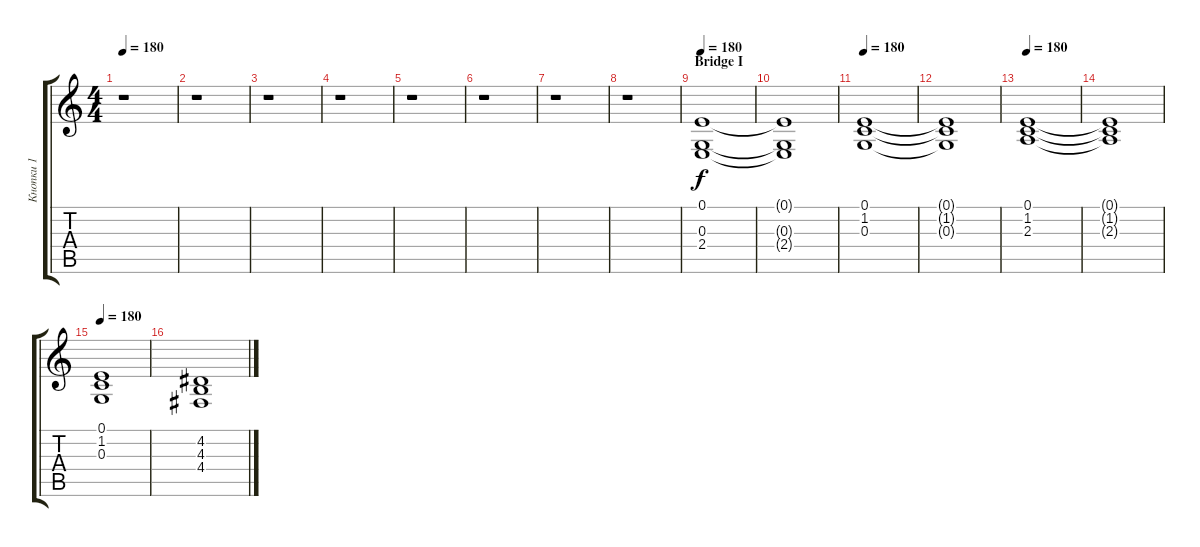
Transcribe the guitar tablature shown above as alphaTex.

\track ("Кнопки 1" "Кнопки 1") {instrument stringensemble2}
\staff {score tabs}
\tuning (E4 B3 G3 D3 A2 E2) {hide}
\ts (4 4)
\tempo 180
\clef g2
\ks c
r.1{dy f} |
r.1 |
r.1 |
r.1 |
r.1 |
r.1 |
r.1 |
r.1 |
\section ("" "Bridge I")
\tempo 180
(0.1 0.3 2.4).1 |
(0.1{t} 0.3{t} 2.4{t}).1 |
\tempo 180
(0.1 1.2 0.3).1 |
(0.1{t} 1.2{t} 0.3{t}).1 |
\tempo 180
(0.1 1.2 2.3).1 |
(0.1{t} 1.2{t} 2.3{t}).1 |
\tempo 180
(0.1 1.2 0.3).1 |
(4.2 4.3 4.4).1
